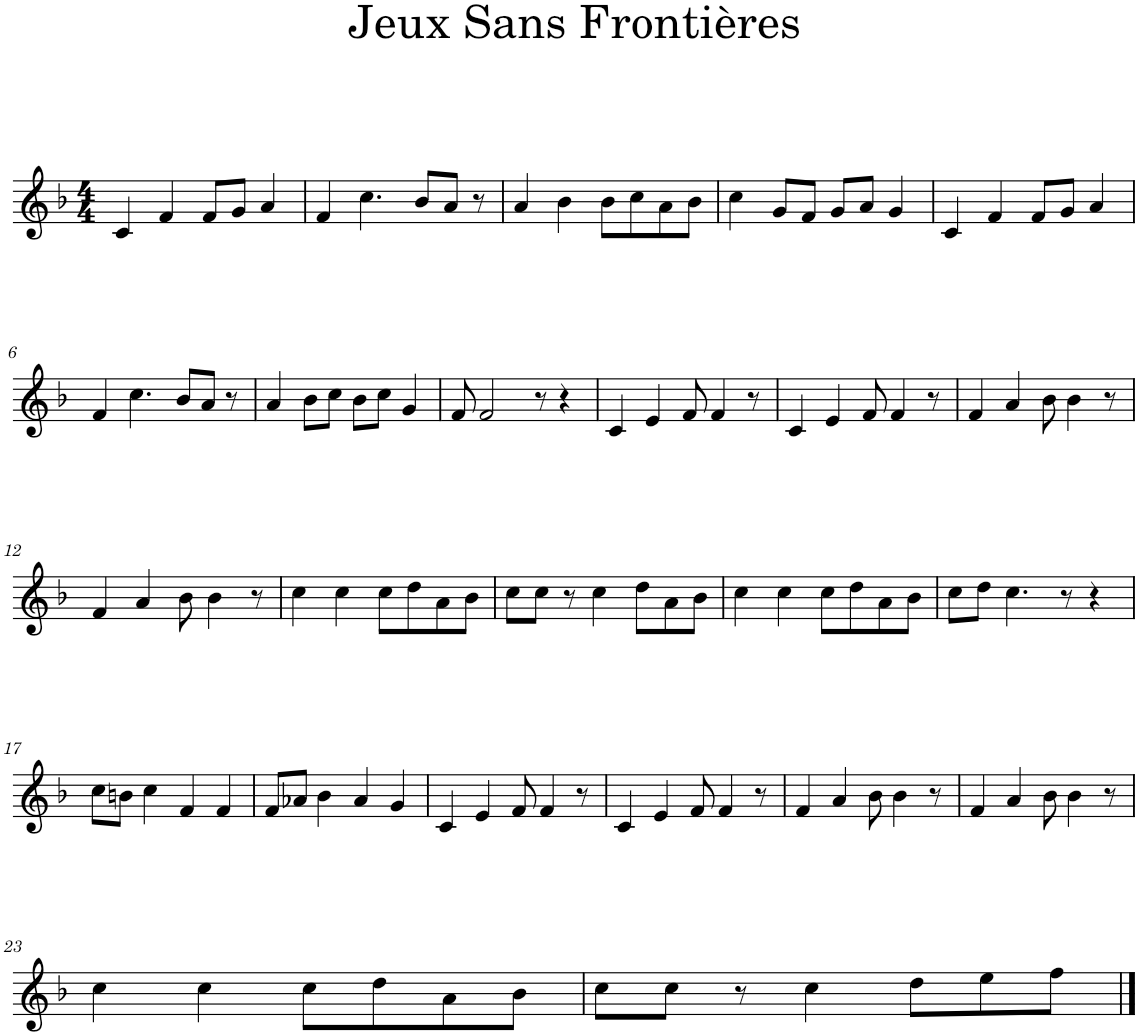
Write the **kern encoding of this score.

**kern
*part1
*staff1
*I"Piano
*I'Pno.
*clefG2
*k[b-]
*M4/4
=1
4c/
4f/
8f/L
8g/J
4a/
=2
4f/
4.cc\
8b-/L
8a/J
8r
=3
4a/
4b-\
8b-\L
8cc\
8a\
8b-\J
=4
4cc\
8g/L
8f/J
8g/L
8a/J
4g/
=5
4c/
4f/
8f/L
8g/J
4a/
!!LO:LB:g=z
=6
4f/
4.cc\
8b-/L
8a/J
8r
=7
4a/
8b-\L
8cc\J
8b-\L
8cc\J
4g/
=8
8f/
2f/
8r
4r
=9
4c/
4e/
8f/
4f/
8r
=10
4c/
4e/
8f/
4f/
8r
=11
4f/
4a/
8b-\
4b-\
8r
!!LO:LB:g=z
=12
4f/
4a/
8b-\
4b-\
8r
=13
4cc\
4cc\
8cc\L
8dd\
8a\
8b-\J
=14
8cc\L
8cc\J
8r
4cc\
8dd\L
8a\
8b-\J
=15
4cc\
4cc\
8cc\L
8dd\
8a\
8b-\J
=16
8cc\L
8dd\J
4.cc\
8r
4r
!!LO:LB:g=z
=17
8cc\L
8bn\J
4cc\
4f/
4f/
=18
8f/L
8a-X/J
4b-\
4a-/
4g/
=19
4c/
4e/
8f/
4f/
8r
=20
4c/
4e/
8f/
4f/
8r
=21
4f/
4a/
8b-\
4b-\
8r
=22
4f/
4a/
8b-\
4b-\
8r
!!LO:LB:g=z
=23
4cc\
4cc\
8cc\L
8dd\
8a\
8b-\J
=24
8cc\L
8cc\J
8r
4cc\
8dd\L
8ee\
8ff\J
==
*-
